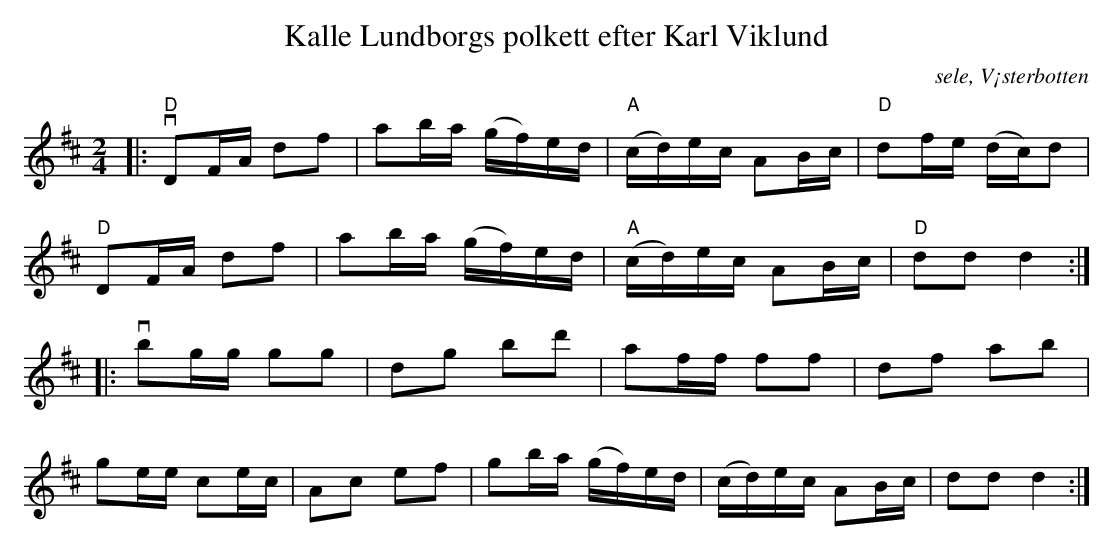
X:1
T:Kalle Lundborgs polkett efter Karl Viklund
O: sele, V¡sterbotten
M:2/4
L:1/8
K:D
|: "D" vDF/A/ df | ab/a/ (g/f/)e/d/ | "A" (c/d/)e/c/ AB/c/ | "D" df/e/ (d/c/)d |
"D" DF/A/ df | ab/a/ (g/f/)e/d/ | "A" (c/d/)e/c/ AB/c/ | "D" dd  d2 :|
|:vbg/g/ gg | dg bd' | af/f/ ff | df ab |
ge/e/ ce/c/ | Ac ef | gb/a/ (g/f/)e/d/ | (c/d/)e/c/ AB/c/ | dd d2 :|
